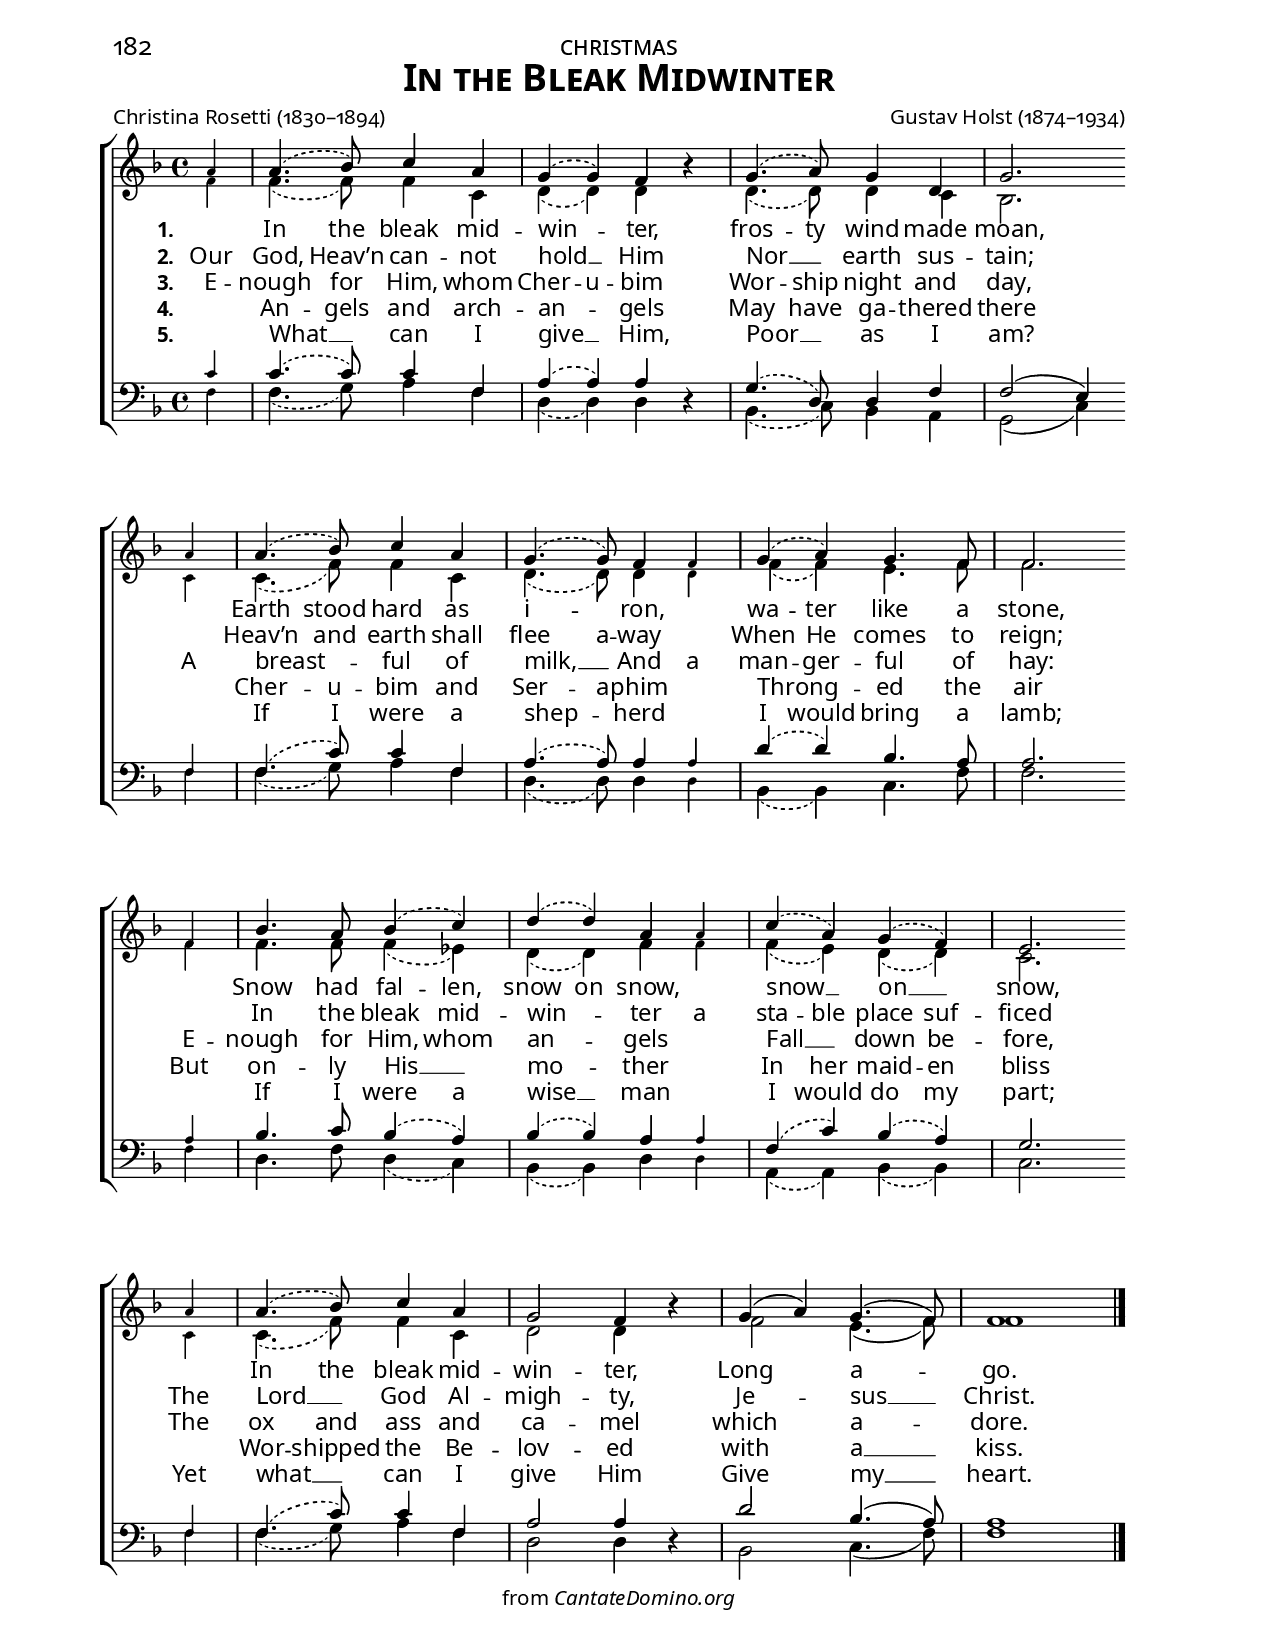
\version "2.14.2"
\include "util.ly"
\header {
  title = \markup{\override #'(font-name . "Garamond Premier Pro Semibold"){ \abs-fontsize #18 \smallCapsOldStyle"In the Bleak Midwinter"}}
  poet = \markup\oldStyleNum"Christina Rosetti (1830–1894)"
  composer = \markup\oldStyleNum"Gustav Holst (1874–1934)"
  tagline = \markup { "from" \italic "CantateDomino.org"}
}
\paper {
  %print-all-headers = ##t
  paper-height = 11\in
  paper-width = 8.5\in
  indent = 0\in
  %system-system-spacing = #'((basic-distance . 10) (padding . 0))
  system-system-spacing =
    #'((basic-distance . 0)
       (minimum-distance . 0)
       (padding . -5)
       (stretchability . 100))
  ragged-last-bottom = ##f
  ragged-bottom = ##f
  two-sided = ##t
  inner-margin = 1\in
  outer-margin = 0.75\in
  top-margin = 0.26\in
  bottom-margin = 0.25\in
  first-page-number = #182
  print-first-page-number = ##t
  headerLine = \markup{\override #'(font-name . "Garamond Premier Pro") \smallCapsOldStyle"christmas"}
  oddHeaderMarkup = \markup\fill-line{
     \override #'(font-name . "Garamond Premier Pro")\abs-fontsize #12.5
     \combine 
        \fill-line{"" \on-the-fly #print-page-number-check-first
        \oldStylePageNum""
        }
        \fill-line{\headerLine}
  }
  evenHeaderMarkup = \markup {
     \override #'(font-name . "Garamond Premier Pro")\abs-fontsize #12.5
     \combine
        \on-the-fly #print-page-number-check-first
        \oldStylePageNum""
        \fill-line{\headerLine}
  }
}
#(set-global-staff-size 18) \paper{ #(define fonts (make-pango-font-tree "Garamond Premier Pro" "Garamond Premier Pro" "Garamond Premier Pro" (/ 18 20))) }
global = {
  \key f \major
  \time 4/4
}

sopMusic = \relative c'' {
  \partial 4 \teeny a4 | \normalsize
  \slurDashed
  a4.( bes8) c4 a |
  g4( g) f bes\rest |
  g4.( a8) g4 d |
  g2. \bar""\break \teeny a4 | \normalsize
  
  a4.( bes8) c4 a |
  g4.( g8) f4 \teeny f | \normalsize
  g4( a) g4. f8 |
  f2. \bar""\break \teeny f4 | \normalsize
  
  bes4. a8 bes4( c) |
  d( d) a \teeny a | \normalsize
  c( a) g( f) |
  e2. \bar""\break \teeny a4 | \normalsize
  
  a4.( bes8) c4 a |
  g2 f4 bes\rest |
  \slurSolid g4( a) g4.( f8) |
  f1 \bar "|."
}
sopWords = \lyricmode {
  
}

altoMusic = \relative c' {
  \partial 4 \teeny f4 | \normalsize
  \slurDashed f4.( f8) f4 c |
  d4( d) d s |
  d4.( d8) d4 c |
  bes2. \teeny c4 | \normalsize
  
  c4.( f8) f4 c |
  d4.( d8) d4 \teeny d | \normalsize
  f4( f) e4. f8 |
  f2. \teeny f4 | \normalsize
  
  f4. f8 f4( ees4) |
  d( d) f \teeny f | \normalsize
  f( e) d( d) |
  c2. \teeny c4 | \normalsize
  
  c4.( f8) f4 c |
  d2 d4 s |
  \slurSolid f2 e4.( f8) |
  f1 \bar "|."
}
altoWords = \lyricmode {
  \dropLyricsXI
  \set stanza = #"1. "
  \set ignoreMelismata = ##t
  "" In the bleak mid -- win -- _ ter,
  fros -- ty wind made moan, ""
  Earth stood hard as i -- _ ron, ""
  wa -- ter like a stone, ""
  Snow had fal -- len, snow on snow, ""
  snow __ _ on __ _ snow, ""
  In the bleak mid -- win -- 
  \set associatedVoice = "tenors"
  ter,
  Long a -- _ go.
}
altoWordsII = \lyricmode {
  \dropLyricsXI
  \set stanza = #"2. "
  \set ignoreMelismata = ##t
  Our God, Heav’n can -- not hold
__
  _ Him
  Nor __ _ earth sus -- tain; ""
  Heav’n and earth shall flee a -- way ""
  When He comes to reign; ""
  In the bleak mid -- win -- _ ter a sta -- ble place suf -- ficed
  The Lord __ _ God Al -- migh -- 
  \set associatedVoice = "tenors"
  ty,
  Je -- sus __ _ Christ.
}
altoWordsIII = \lyricmode {
  \dropLyricsXI
  \set stanza = #"3. "
  \set ignoreMelismata = ##t
  E -- nough for Him, whom Cher -- u -- bim
  Wor -- ship night and day,
  A breast -- _ ful of milk, __ _
  And a man -- ger -- ful of hay:
  E -- nough for Him, whom an -- _ gels ""
  Fall __ _ down be -- fore,
  The ox and ass and ca -- 
  \set associatedVoice = "tenors"
  mel which a -- _ dore.
}
altoWordsIV = \lyricmode {
  \dropLyricsXI
\set ignoreMelismata = ##t
  \set stanza = #"4. "
  "" An -- gels and arch -- an -- _ gels May have ga -- thered there ""
  Cher -- u -- bim and Ser -- a -- phim ""
  Throng -- _ ed the air
  But on -- ly His __ _ mo -- _ ther ""
  In her maid -- en bliss ""
  Wor -- shipped the Be -- lov -- 
  \set associatedVoice = "tenors"
  ed with a __ _ kiss.
}
altoWordsV = \lyricmode {
  \dropLyricsXI
\set ignoreMelismata = ##t
  \set stanza = #"5. "
  "" What __ _ can I give __ _ Him,
  Poor __ _ as I am? ""
  If I were a shep -- _ herd ""
  I would bring a lamb; ""
  If I were a wise __ _ man ""
  I would do my part;
  Yet what __ _ can I give 
  \set associatedVoice = "tenors"
  Him
  Give my __ _ heart.
}

tenorMusic = \relative c' {
  \partial 4 \teeny c4 | \normalsize
  \slurDashed c4.( c8) c4 f, |
  a( a) a s |
  g4.( d8) d4 f |
  \slurSolid f2( e4) \teeny f | \normalsize
  
  \slurDashed f4.( c'8) c4 f, |
  a4.( a8) a4 \teeny a | \normalsize
  d( d) bes4. a8 |
  a2. \teeny a4 | \normalsize
  
  bes4. c8 bes4( a) |
  bes( bes) a \teeny a | \normalsize
  f( c') bes( a) |
  g2. \teeny f4 | \normalsize
  
  f4.( c'8) c4 f, |
  a2 a4 s |
  \slurSolid d2 bes4.( a8) |
  a1 \bar "|."
}
tenorWords = \lyricmode {

}

bassMusic = \relative c {
  \partial 4 \teeny f4 | \normalsize
  \slurDashed f4.( g8) a4 f |
  d( d) d d\rest |
  bes4.( c8) bes4 a |
  \slurSolid g2( c4) \teeny f | \normalsize
  
  \slurDashed f4.( g8) a4 f |
  d4.( d8) d4 \teeny d | \normalsize
  bes( bes) c4. f8 |
  f2. \teeny f4 | \normalsize
  
  d4. f8 d4( c) |
  bes( bes) d \teeny d | \normalsize
  a( a) bes( bes) |
  c2. \teeny f4 | \normalsize
  
  f4.( g8) a4 f |
  d2 d4 d\rest |
  \slurSolid bes2 c4.( f8) |
  f1 \bar "|."
}
bassWords = \lyricmode {

}

\score {
  <<
   \new ChoirStaff <<
    \new Staff = women <<
      \new Voice = "sopranos" { \voiceOne << \global \sopMusic >> }
      \new Voice = "altos" { \voiceTwo << \global \altoMusic >> }
    >>
   \new Staff = men <<
      \clef bass
      \new Voice = "tenors" { \voiceOne << \global \tenorMusic >> }
      \new Voice = "basses" { \voiceTwo << \global \bassMusic >> }
    >>
    \new Lyrics \with { alignAboveContext = #"women" \override VerticalAxisGroup #'nonstaff-relatedstaff-spacing = #'((basic-distance . 1))} \lyricsto "sopranos" \sopWords
    \new Lyrics = "altosV"  \with { alignBelowContext = #"women" } \lyricsto "sopranos" \altoWordsV
    \new Lyrics = "altosIV"  \with { alignBelowContext = #"women" } \lyricsto "sopranos" \altoWordsIV
    \new Lyrics = "altosIII"  \with { alignBelowContext = #"women" } \lyricsto "sopranos" \altoWordsIII
    \new Lyrics = "altosII"  \with { alignBelowContext = #"women" } \lyricsto "sopranos" \altoWordsII
    \new Lyrics = "altos"  \with { alignBelowContext = #"women" \override VerticalAxisGroup #'nonstaff-relatedstaff-spacing = #'((padding . -0.9))  } \lyricsto "sopranos" \altoWords
    \new Lyrics \with { alignAboveContext = #"men" \override VerticalAxisGroup #'nonstaff-relatedstaff-spacing = #'((basic-distance . 1)) } \lyricsto "tenors" \tenorWords
    \new Lyrics \with { alignBelowContext = #"men" \override VerticalAxisGroup #'nonstaff-relatedstaff-spacing = #'((basic-distance . 1)) } \lyricsto "basses" \bassWords
  >>
%    \new PianoStaff << \new Staff { \new Voice { \pianoRH } } \new Staff { \clef "bass" \pianoLH } >>
  >>
  \layout {
  \context {
    \Lyrics
    \override LyricText #'font-size = #1.3
  }
    \context {
      \Score
      %\override SpacingSpanner #'base-shortest-duration = #(ly:make-moment 1 8)
      %\override SpacingSpanner #'common-shortest-duration = #(ly:make-moment 1 4)
    }
    \context {
      % Remove all empty staves
      % \Staff \RemoveEmptyStaves \override VerticalAxisGroup #'remove-first = ##t
    }
    \context {
      \Lyrics
      \override LyricText #'X-offset = #center-on-word
    }
  }
}

